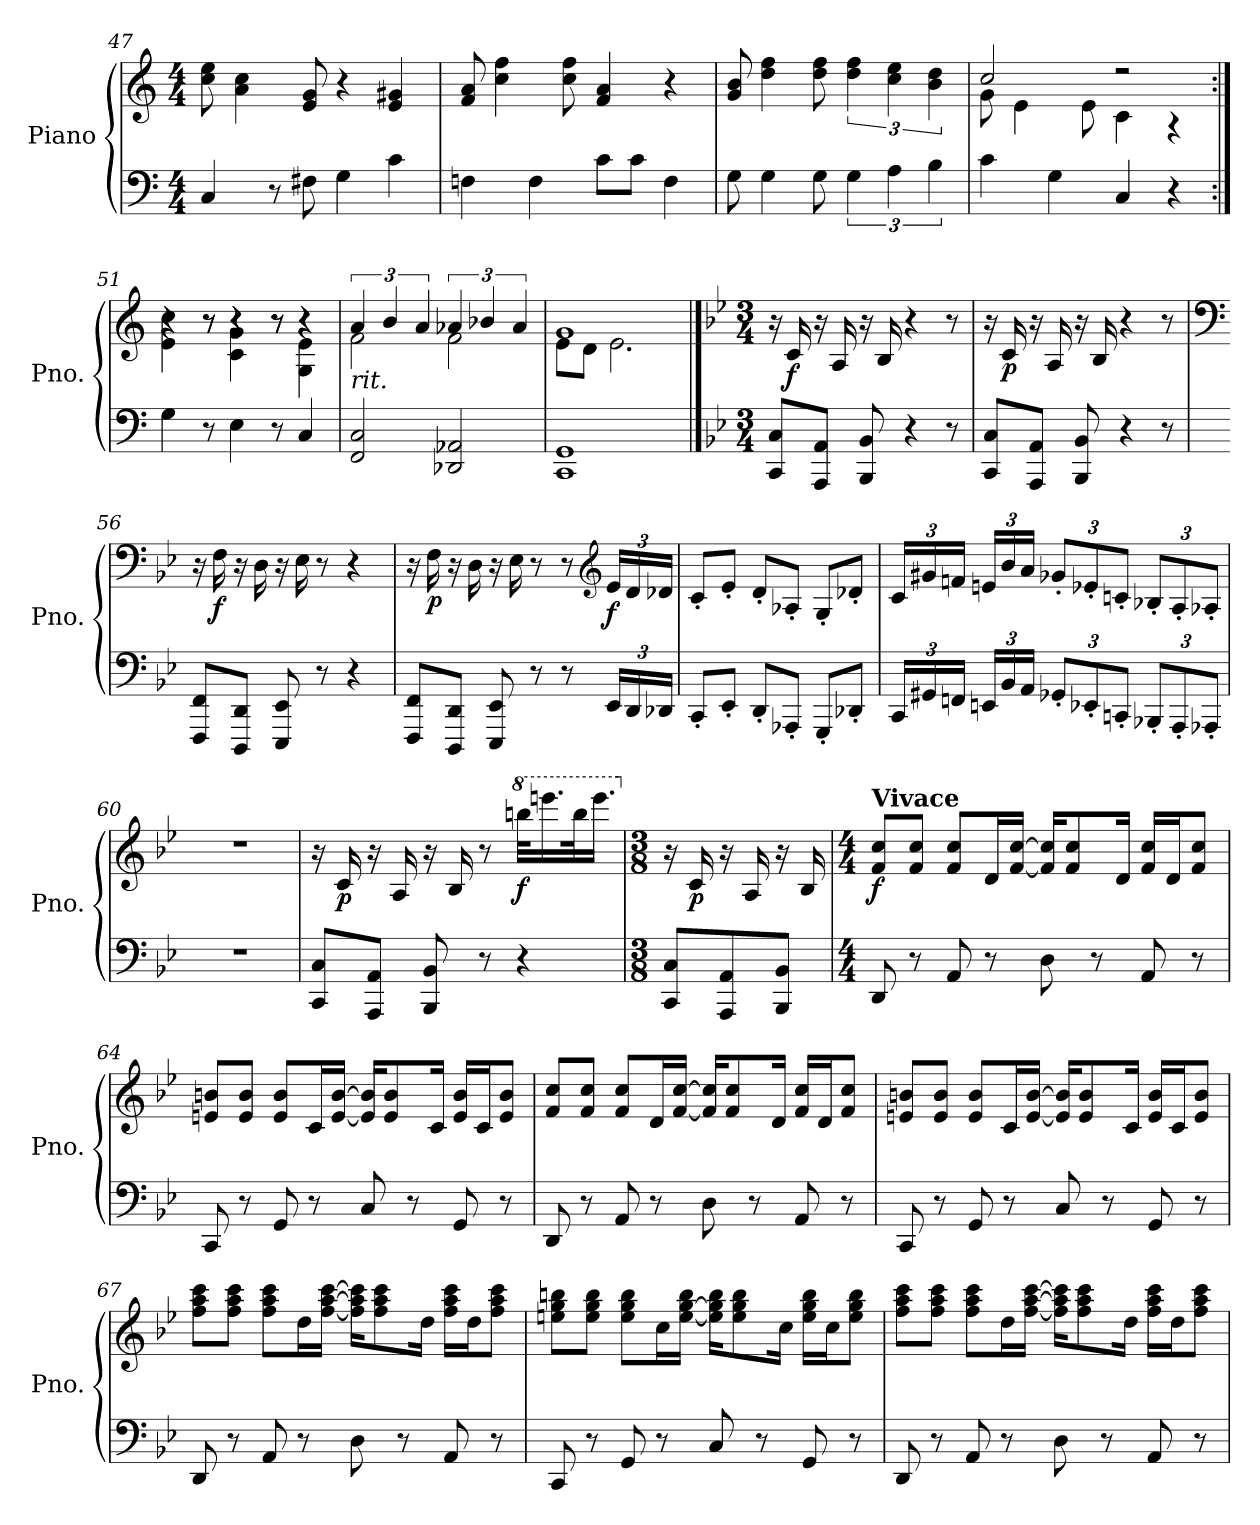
**kern	**kern	**dynam
*part1	*part1	*part1
*staff2	*staff1	*staff1/2
*I"Piano	*	*
*I'Pno.	*	*
!!LO:PB:g=z
*clefF4	*clefG2	*
*k[]	*k[]	*
*M4/4	*M4/4	*
=47	=47	=47
4C/	8cc\ 8ee\	.
.	4a\ 4cc\	.
8r	.	.
8F#X\	8e/ 8g/	.
4G\	4r	.
4c\	4e/ 4g#X/	.
=48	=48	=48
4Fn\	8f/ 8a/	.
.	4cc\ 4ff\	.
4F\	.	.
.	8cc\ 8ff\	.
8c\L	4f/ 4a/	.
8c\J	.	.
4F\	4r	.
=49	=49	=49
8G\	8g/ 8b/	.
4G\	4dd\ 4ff\	.
8G\	8dd\ 8ff\	.
6G\	6dd\ 6ff\	.
6A\	6cc\ 6ee\	.
6B\	6b\ 6dd\	.
=50	=50	=50
*	*^	*
4c\	2cc/	8g\	.
.	.	4e\	.
4G\	.	.	.
.	.	8e\	.
4C/	2r	4c\	.
4r	.	4r	.
!!LO:LB:g=z
=51:|!	=51:|!	=51:|!	=51:|!
*	*	*^	*
4G\	4r	4e\ 4cc\	4r	.
8r	8r	8r	8r	.
4E\	4r	4c\ 4g\	4r	.
8r	8r	8r	8r	.
4C/	4r	4G\ 4e\	4r	.
*	*v	*v	*v	*
=52	=52	=52
*	*MM120	*
*	*^	*
*	*	*^	*
!	!LO:TX:b:i:t=rit.	!	!	!
*	*	*v	*v	*
2FF/ 2C/	6a/	2f\	.
.	6b/	.	.
.	6a/	.	.
2DD-X/ 2AA-X/	6a-X/	2f\	.
.	6b-X/	.	.
.	6a-/	.	.
=53	=53	=53	=53
1CC 1GG	1g	8e\L	.
.	.	8d\J	.
.	.	2.e\	.
*	*v	*v	*
!!LO:LB:g=z
==54	==54	==54
*k[b-e-]	*k[b-e-]	*
*M3/4	*M3/4	*
*	*MM100	*
*	*^	*
!	!LO:TX:a:B:t=Moderato	!	!
*	*v	*v	*
8CC/ 8C/L	16r	.
!	!	!LO:DY:b
.	16c/	f
8AAA/ 8AA/J	16r	.
.	16A/	.
8BBB-/ 8BB-/	16r	.
.	16B-/	.
4r	4r	.
8r	8r	.
=55	=55	=55
8CC/ 8C/L	16r	.
!	!	!LO:DY:b
.	16c/	p
8AAA/ 8AA/J	16r	.
.	16A/	.
8BBB-/ 8BB-/	16r	.
.	16B-/	.
4r	4r	.
8r	8r	.
=56	=56	=56
*	*clefF4	*
8FFF/ 8FF/L	16r	.
!	!	!LO:DY:b
.	16F\	f
8DDD/ 8DD/J	16r	.
.	16D\	.
8EEE-/ 8EE-/	16r	.
.	16E-\	.
8r	8r	.
4r	4r	.
=57	=57	=57
8FFF/ 8FF/L	16r	.
!	!	!LO:DY:b
.	16F\	p
8DDD/ 8DD/J	16r	.
.	16D\	.
8EEE-/ 8EE-/	16r	.
.	16E-\	.
8r	8r	.
8r	8r	.
*	*clefG2	*
*Xbrackettup	*Xbrackettup	*
!	!	!LO:DY:b
24EE-/LL	24e-/LL	f
24DD/	24d/	.
24DD-X/JJ	24d-X/JJ	.
!!LO:LB:g=z
=58	=58	=58
8CC'/L	8c'/L	.
8EE-'/J	8e-'/J	.
8DD'/L	8d'/L	.
8AAA-X'/J	8A-X'/J	.
8GGG'/L	8G'/L	.
8DD-X'/J	8d-X'/J	.
=59	=59	=59
24CC/LL	24c/LL	.
24GG#X/	24g#X/	.
24FFn/JJ	24fn/JJ	.
24EEn/LL	24en/LL	.
24BB-/	24b-/	.
24AA/JJ	24a/JJ	.
12GG-X'/L	12g-X'/L	.
12EE-X'/	12e-X'/	.
12CCn'/J	12cn'/J	.
12BBB-X'/L	12B-X'/L	.
12AAA'/	12A'/	.
12AAA-X'/J	12A-X'/J	.
=60	=60	=60
2.r	2.r	.
=61	=61	=61
8CC/ 8C/L	16r	.
!	!	!LO:DY:b
.	16c/	p
8AAA/ 8AA/J	16r	.
.	16A/	.
8BBB-/ 8BB-/	16r	.
.	16B-/	.
8r	8r	.
*	*8va	*
!	!	!LO:DY:b
4r	32bbbn\KLL	f
.	16.eeeen\	.
.	32bbb\K	.
.	16.eeee\JJ	.
!!LO:LB:g=z
=62	=62	=62
*M3/8	*M3/8	*
*	*X8va	*
8CC/ 8C/L	16r	.
!	!	!LO:DY:b
.	16c/	p
8AAA/ 8AA/	16r	.
.	16A/	.
8BBB-/ 8BB-/J	16r	.
.	16B-/	.
=63	=63	=63
*M4/4	*M4/4	*
*	*MM152	*
!	!LO:TX:a:B:t=Vivace	!
!	!	!LO:DY:b
8DD/	8f/ 8cc/L	f
8r	8f/ 8cc/J	.
8AA/	8f/ 8cc/L	.
8r	16d/L	.
.	[16f/ [16cc/JJ	.
8D\	16f/] 16cc/]KL	.
.	8f/ 8cc/	.
8r	.	.
.	16d/Jk	.
8AA/	16f/ 16cc/LL	.
.	16d/J	.
8r	8f/ 8cc/J	.
=64	=64	=64
8CC/	8en/ 8bn/L	.
8r	8e/ 8b/J	.
8GG/	8e/ 8b/L	.
8r	16c/L	.
.	[16e/ [16b/JJ	.
8C/	16e/] 16b/]KL	.
.	8e/ 8b/	.
8r	.	.
.	16c/Jk	.
8GG/	16e/ 16b/LL	.
.	16c/J	.
8r	8e/ 8b/J	.
=65	=65	=65
8DD/	8f/ 8cc/L	.
8r	8f/ 8cc/J	.
8AA/	8f/ 8cc/L	.
8r	16d/L	.
.	[16f/ [16cc/JJ	.
8D\	16f/] 16cc/]KL	.
.	8f/ 8cc/	.
8r	.	.
.	16d/Jk	.
8AA/	16f/ 16cc/LL	.
.	16d/J	.
8r	8f/ 8cc/J	.
!!LO:PB:g=z
=66	=66	=66
8CC/	8en/ 8bn/L	.
8r	8e/ 8b/J	.
8GG/	8e/ 8b/L	.
8r	16c/L	.
.	[16e/ [16b/JJ	.
8C/	16e/] 16b/]KL	.
.	8e/ 8b/	.
8r	.	.
.	16c/Jk	.
8GG/	16e/ 16b/LL	.
.	16c/J	.
8r	8e/ 8b/J	.
=67	=67	=67
8DD/	8ff\ 8aa\ 8ccc\L	.
8r	8ff\ 8aa\ 8ccc\J	.
8AA/	8ff\ 8aa\ 8ccc\L	.
8r	16dd\L	.
.	[16ff\ [16aa\ [16ccc\JJ	.
8D\	16ff\] 16aa\] 16ccc\]KL	.
.	8ff\ 8aa\ 8ccc\	.
8r	.	.
.	16dd\Jk	.
8AA/	16ff\ 16aa\ 16ccc\LL	.
.	16dd\J	.
8r	8ff\ 8aa\ 8ccc\J	.
=68	=68	=68
8CC/	8een\ 8gg\ 8bbn\L	.
8r	8ee\ 8gg\ 8bb\J	.
8GG/	8ee\ 8gg\ 8bb\L	.
8r	16cc\L	.
.	[16ee\ [16gg\ 16bb\JJ	.
8C/	16ee\] 16gg\] 16bb\KL	.
.	8ee\ 8gg\ 8bb\	.
8r	.	.
.	16cc\Jk	.
8GG/	16ee\ 16gg\ 16bb\LL	.
.	16cc\J	.
8r	8ee\ 8gg\ 8bb\J	.
=69	=69	=69
8DD/	8ff\ 8aa\ 8ccc\L	.
8r	8ff\ 8aa\ 8ccc\J	.
8AA/	8ff\ 8aa\ 8ccc\L	.
8r	16dd\L	.
.	[16ff\ [16aa\ [16ccc\JJ	.
8D\	16ff\] 16aa\] 16ccc\]KL	.
.	8ff\ 8aa\ 8ccc\	.
8r	.	.
.	16dd\Jk	.
8AA/	16ff\ 16aa\ 16ccc\LL	.
.	16dd\J	.
8r	8ff\ 8aa\ 8ccc\J	.
=	=	=
*-	*-	*-
